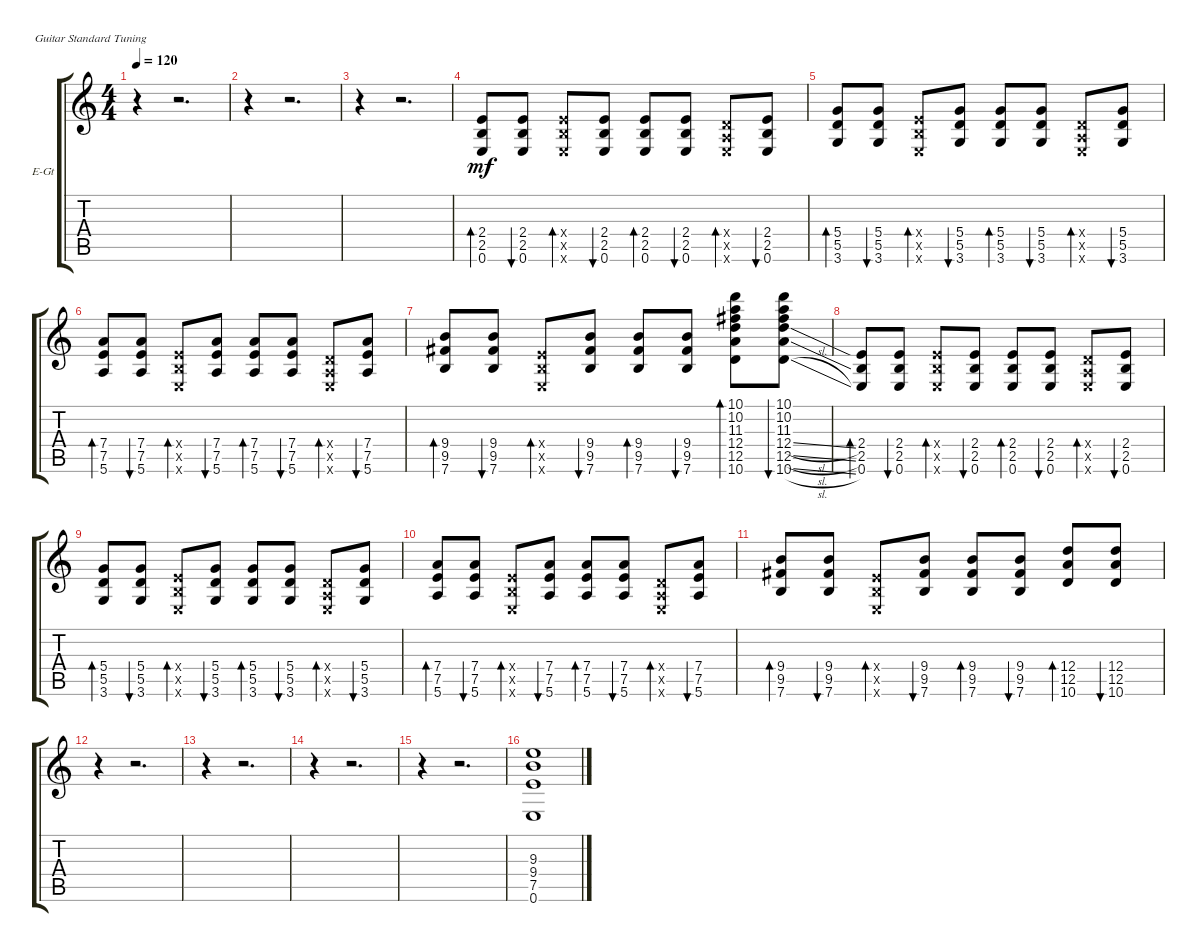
\bracketExtendMode groupsimilarinstruments
\firstSystemTrackNameOrientation horizontal
\otherSystemsTrackNameOrientation horizontal
\track ("Electric Guitar" "E-Gt") {instrument distortionguitar}
\staff {score tabs}
\tuning (E4 B3 G3 D3 A2 E2)
\ts (4 4)
\tempo 120
\clef g2
\ks c
r.4{dy p} r.2{d} |
r.4 r.2{d} |
r.4 r.2{d} |
(2.4 2.5 0.6).8{bd 30 dy mf} (2.4 2.5 0.6).8{bu 30} (2.4{x} 2.5{x} 0.6{x}).8{bd 30} (2.4 2.5 0.6).8{bu 30} (2.4 2.5 0.6).8{bd 30} (2.4 2.5 0.6).8{bu 30} (0.4{x} 0.5{x} 0.6{x}).8{bd 30} (2.4 2.5 0.6).8{bu 30} |
(5.4 5.5 3.6).8{bd 30} (5.4 5.5 3.6).8{bu 30} (2.4{x} 2.5{x} 0.6{x}).8{bd 30} (5.4 5.5 3.6).8{bu 30} (5.4 5.5 3.6).8{bd 30} (5.4 5.5 3.6).8{bu 30} (0.4{x} 0.5{x} 0.6{x}).8{bd 30} (5.4 5.5 3.6).8{bu 30} |
(7.4 7.5 5.6).8{bd 30} (7.4 7.5 5.6).8{bu 30} (2.4{x} 2.5{x} 0.6{x}).8{bd 30} (7.4 7.5 5.6).8{bu 30} (7.4 7.5 5.6).8{bd 30} (7.4 7.5 5.6).8{bu 30} (0.4{x} 0.5{x} 0.6{x}).8{bd 30} (7.4 7.5 5.6).8{bu 30} |
(9.4 9.5 7.6).8{bd 30} (9.4 9.5 7.6).8{bu 30} (2.4{x} 2.5{x} 0.6{x}).8{bd 30} (9.4 9.5 7.6).8{bu 30} (9.4 9.5 7.6).8{bd 30} (9.4 9.5 7.6).8{bu 30} (10.1 10.2 11.3 12.4 12.5 10.6).8{bd 30} (10.1 10.2 11.3 12.4{sl} 12.5{sl} 10.6{sl}).8{bu 30} |
(2.4 2.5 0.6).8{bd 30} (2.4 2.5 0.6).8{bu 30} (2.4{x} 2.5{x} 0.6{x}).8{bd 30} (2.4 2.5 0.6).8{bu 30} (2.4 2.5 0.6).8{bd 30} (2.4 2.5 0.6).8{bu 30} (0.4{x} 0.5{x} 0.6{x}).8{bd 30} (2.4 2.5 0.6).8{bu 30} |
(5.4 5.5 3.6).8{bd 30} (5.4 5.5 3.6).8{bu 30} (2.4{x} 2.5{x} 0.6{x}).8{bd 30} (5.4 5.5 3.6).8{bu 30} (5.4 5.5 3.6).8{bd 30} (5.4 5.5 3.6).8{bu 30} (0.4{x} 0.5{x} 0.6{x}).8{bd 30} (5.4 5.5 3.6).8{bu 30} |
(7.4 7.5 5.6).8{bd 30} (7.4 7.5 5.6).8{bu 30} (2.4{x} 2.5{x} 0.6{x}).8{bd 30} (7.4 7.5 5.6).8{bu 30} (7.4 7.5 5.6).8{bd 30} (7.4 7.5 5.6).8{bu 30} (0.4{x} 0.5{x} 0.6{x}).8{bd 30} (7.4 7.5 5.6).8{bu 30} |
(9.4 9.5 7.6).8{bd 30} (9.4 9.5 7.6).8{bu 30} (2.4{x} 2.5{x} 0.6{x}).8{bd 30} (9.4 9.5 7.6).8{bu 30} (9.4 9.5 7.6).8{bd 30} (9.4 9.5 7.6).8{bu 30} (12.4 12.5 10.6).8{bd 30} (12.4 12.5 10.6).8{bu 30} |
r.4 r.2{d} |
r.4 r.2{d} |
r.4 r.2{d} |
r.4 r.2{d} |
(9.3 9.4 7.5 0.6).1
